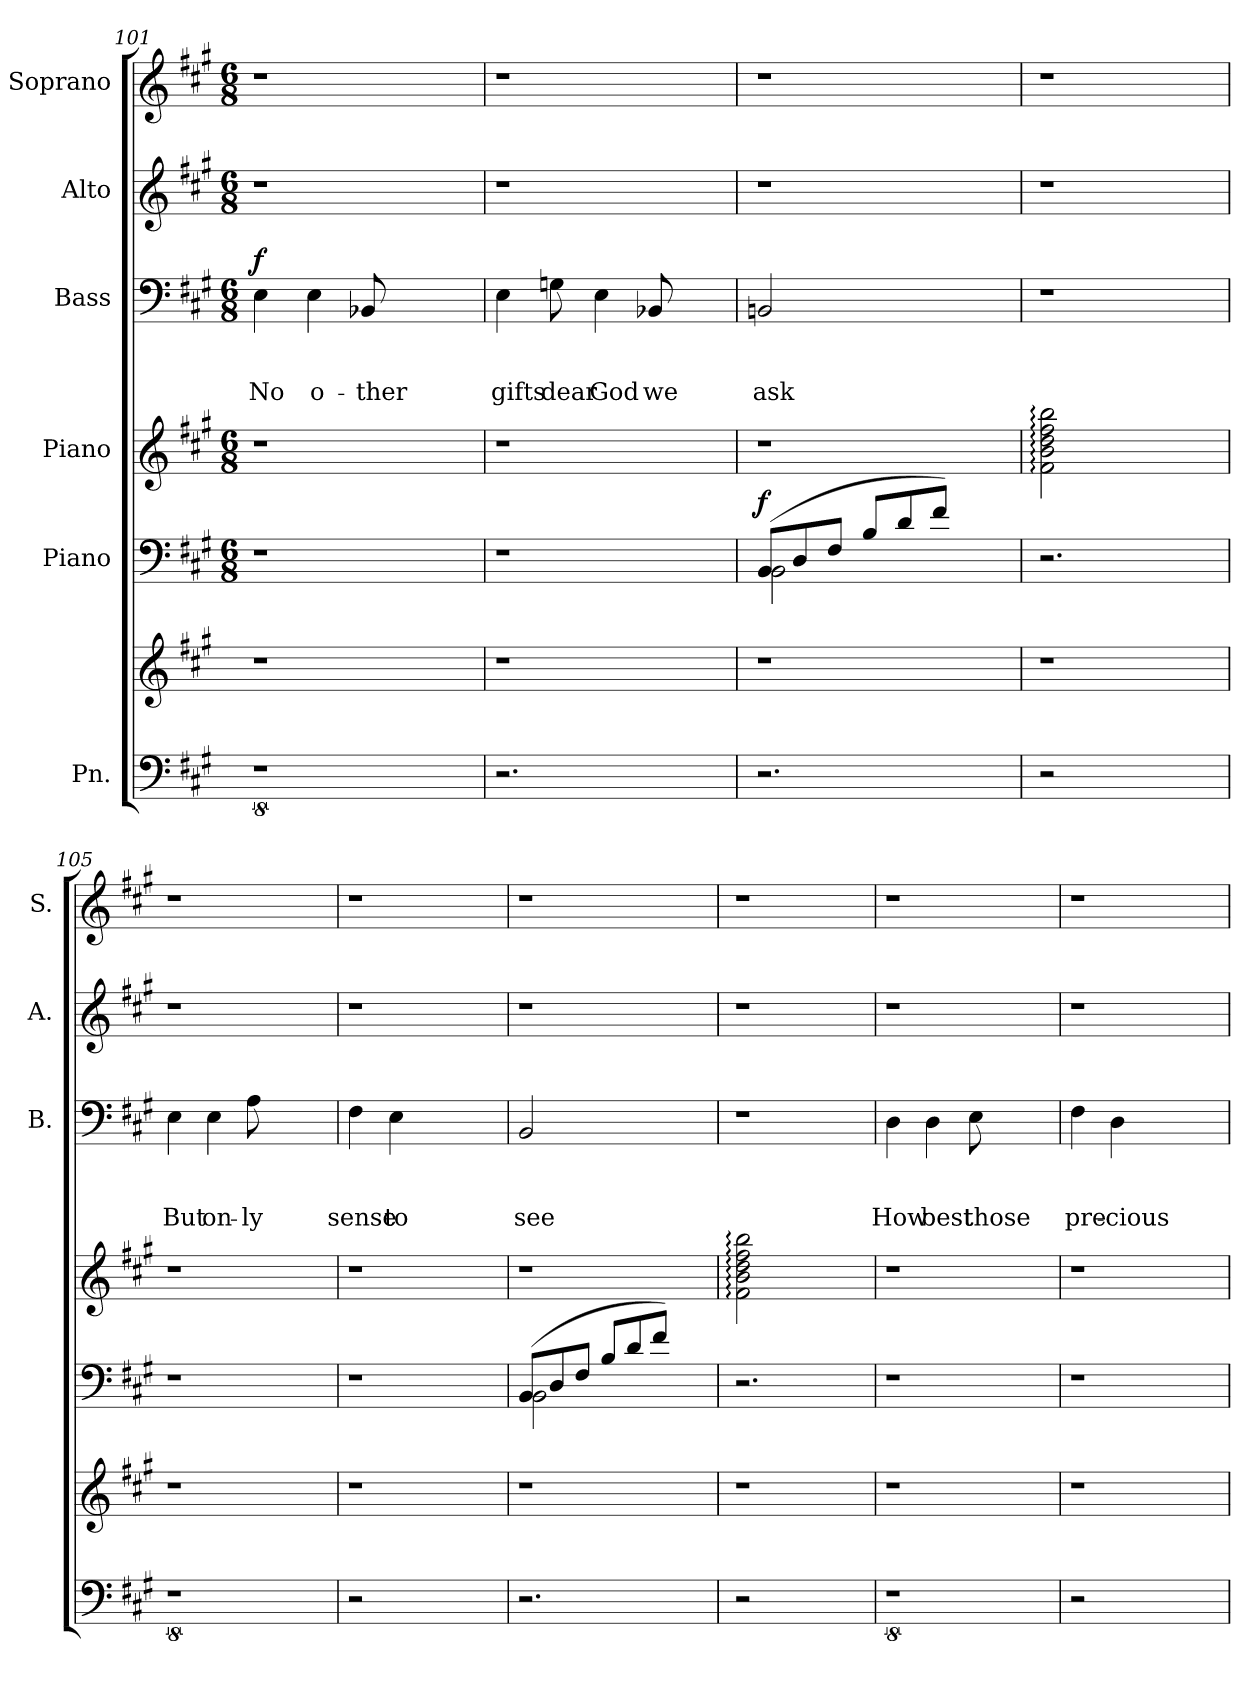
**kern	**kern	**kern	**dynam	**kern	**kern	**text	**text	**text	**dynam	**kern	**kern
*part6	*part6	*part5	*part5	*part4	*part3	*part3	*part3	*part3	*part3	*part2	*part1
*staff7	*staff6	*staff5	*staff5	*staff4	*staff3	*staff3	*staff3	*staff3	*staff3	*staff2	*staff1
*I"Pn.	*	*I"Piano	*	*I"Piano	*I"Bass	*	*	*	*	*I"Alto	*I"Soprano
*	*	*	*	*	*I'B.	*	*	*	*	*I'A.	*I'S.
*clefF4	*clefG2	*clefF4	*	*clefG2	*clefF4	*	*	*	*	*clefG2	*clefG2
*k[f#c#g#]	*k[f#c#g#]	*k[f#c#g#]	*	*k[f#c#g#]	*k[f#c#g#]	*	*	*	*	*k[f#c#g#]	*k[f#c#g#]
*A:	*A:	*A:	*	*A:	*A:	*	*	*	*	*A:	*A:
*	*	*M6/8	*	*M6/8	*M6/8	*	*	*	*	*M6/8	*M6/8
=101	=101	=101	=101	=101	=101	=101	=101	=101	=101	=101	=101
!	!	!LO:N:vis=1	!	!LO:N:vis=1	!	!	!	!LO:LY:b	!LO:DY:a	!LO:N:vis=1	!LO:N:vis=1
8%5r	1r	2.r	.	2.r	4E\	.	.	No	f	2.r	2.r
!	!	!	!	!	!	!	!	!LO:LY:b:rj	!	!	!
.	.	.	.	.	4E\	.	.	o-	.	.	.
!	!	!	!	!	!	!	!	!LO:LY:b	!	!	!
.	.	.	.	.	8BB-X/	.	.	-ther	.	.	.
4.ryy	.	.	.	.	4.ryy	.	.	.	.	.	.
.	.	4ryy	.	4ryy	.	.	.	.	.	4ryy	4ryy
=102	=102	=102	=102	=102	=102	=102	=102	=102	=102	=102	=102
!	!	!LO:N:vis=1	!	!LO:N:vis=1	!	!	!	!LO:LY:b	!	!LO:N:vis=1	!LO:N:vis=1
2.r	1r	2.r	.	2.r	4E\	.	.	gifts	.	2.r	2.r
!	!	!	!	!	!	!	!	!LO:LY:b	!	!	!
.	.	.	.	.	8Gn\	.	.	dear	.	.	.
!	!	!	!	!	!	!	!	!LO:LY:b	!	!	!
.	.	.	.	.	4E\	.	.	God	.	.	.
!	!	!	!	!	!	!	!	!LO:LY:b	!	!	!
.	.	.	.	.	8BB-X/	.	.	we	.	.	.
4ryy	.	4ryy	.	4ryy	4ryy	.	.	.	.	4ryy	4ryy
=103	=103	=103	=103	=103	=103	=103	=103	=103	=103	=103	=103
*	*	*^	*	*	*	*	*	*	*	*	*
!	!	!	!	!LO:DY:a	!LO:N:vis=1	!	!	!	!LO:LY:b	!	!LO:N:vis=1	!LO:N:vis=1
2.r	1r	(>8BB/L	2BB\	f	2.r	2BBn/	.	.	ask	.	2.r	2.r
.	.	8D/	.	.	.	.	.	.	.	.	.	.
.	.	8F#/J	.	.	.	.	.	.	.	.	.	.
.	.	8B/L	.	.	.	.	.	.	.	.	.	.
.	.	8d/	4ryy	.	.	2ryy	.	.	.	.	.	.
.	.	8f#/J)	.	.	.	.	.	.	.	.	.	.
4ryy	.	4ryy	4ryy	.	4ryy	.	.	.	.	.	4ryy	4ryy
=104	=104	=104	=104	=104	=104	=104	=104	=104	=104	=104	=104	=104
!	!	!LO:N:vis=1	!	!	!	!LO:N:vis=1	!	!	!	!	!LO:N:vis=1	!LO:N:vis=1
*	*	*v	*v	*	*	*	*	*	*	*	*	*
2r	1r	2.r	.	2f#\: 2b\: 2dd\: 2ff#\: 2bb\:	2.r	.	.	.	.	2.r	2.r
2ryy	.	.	.	2ryy	.	.	.	.	.	.	.
.	.	4ryy	.	.	4ryy	.	.	.	.	4ryy	4ryy
=105	=105	=105	=105	=105	=105	=105	=105	=105	=105	=105	=105
!	!	!LO:N:vis=1	!	!LO:N:vis=1	!	!	!	!LO:LY:b	!	!LO:N:vis=1	!LO:N:vis=1
8%5r	1r	2.r	.	2.r	4E\	.	.	But	.	2.r	2.r
!	!	!	!	!	!	!	!	!LO:LY:b	!	!	!
.	.	.	.	.	4E\	.	.	on-	.	.	.
!	!	!	!	!	!	!	!	!LO:LY:b	!	!	!
.	.	.	.	.	8A\	.	.	-ly	.	.	.
4.ryy	.	.	.	.	4.ryy	.	.	.	.	.	.
.	.	4ryy	.	4ryy	.	.	.	.	.	4ryy	4ryy
!!LO:PB:g=z
=106	=106	=106	=106	=106	=106	=106	=106	=106	=106	=106	=106
!	!	!LO:N:vis=1	!	!LO:N:vis=1	!	!	!	!LO:LY:b	!	!LO:N:vis=1	!LO:N:vis=1
2r	1r	2.r	.	2.r	4F#\	.	.	sense	.	2.r	2.r
!	!	!	!	!	!	!	!	!LO:LY:b	!	!	!
.	.	.	.	.	4E\	.	.	to	.	.	.
2ryy	.	.	.	.	2ryy	.	.	.	.	.	.
.	.	4ryy	.	4ryy	.	.	.	.	.	4ryy	4ryy
=107	=107	=107	=107	=107	=107	=107	=107	=107	=107	=107	=107
*	*	*^	*	*	*	*	*	*	*	*	*
!	!	!	!	!	!LO:N:vis=1	!	!	!	!LO:LY:b	!	!LO:N:vis=1	!LO:N:vis=1
2.r	1r	(>8BB/L	2BB\	.	2.r	2BB/	.	.	see	.	2.r	2.r
.	.	8D/	.	.	.	.	.	.	.	.	.	.
.	.	8F#/J	.	.	.	.	.	.	.	.	.	.
.	.	8B/L	.	.	.	.	.	.	.	.	.	.
.	.	8d/	4ryy	.	.	2ryy	.	.	.	.	.	.
.	.	8f#/J)	.	.	.	.	.	.	.	.	.	.
4ryy	.	4ryy	4ryy	.	4ryy	.	.	.	.	.	4ryy	4ryy
=108	=108	=108	=108	=108	=108	=108	=108	=108	=108	=108	=108	=108
!	!	!LO:N:vis=1	!	!	!	!LO:N:vis=1	!	!	!	!	!LO:N:vis=1	!LO:N:vis=1
*	*	*v	*v	*	*	*	*	*	*	*	*	*
2r	1r	2.r	.	2f#\: 2b\: 2dd\: 2ff#\: 2bb\:	2.r	.	.	.	.	2.r	2.r
2ryy	.	.	.	2ryy	.	.	.	.	.	.	.
.	.	4ryy	.	.	4ryy	.	.	.	.	4ryy	4ryy
=109	=109	=109	=109	=109	=109	=109	=109	=109	=109	=109	=109
!	!	!LO:N:vis=1	!	!LO:N:vis=1	!	!	!	!LO:LY:b	!	!LO:N:vis=1	!LO:N:vis=1
8%5r	1r	2.r	.	2.r	4D\	.	.	How	.	2.r	2.r
!	!	!	!	!	!	!	!	!LO:LY:b	!	!	!
.	.	.	.	.	4D\	.	.	best	.	.	.
!	!	!	!	!	!	!	!	!LO:LY:b	!	!	!
.	.	.	.	.	8E\	.	.	those	.	.	.
4.ryy	.	.	.	.	4.ryy	.	.	.	.	.	.
.	.	4ryy	.	4ryy	.	.	.	.	.	4ryy	4ryy
=110	=110	=110	=110	=110	=110	=110	=110	=110	=110	=110	=110
!	!	!LO:N:vis=1	!	!LO:N:vis=1	!	!	!	!LO:LY:b	!	!LO:N:vis=1	!LO:N:vis=1
2r	1r	2.r	.	2.r	4F#\	.	.	pre-	.	2.r	2.r
!	!	!	!	!	!	!	!	!LO:LY:b	!	!	!
.	.	.	.	.	4D\	.	.	-cious	.	.	.
2ryy	.	.	.	.	2ryy	.	.	.	.	.	.
.	.	4ryy	.	4ryy	.	.	.	.	.	4ryy	4ryy
=	=	=	=	=	=	=	=	=	=	=	=
*-	*-	*-	*-	*-	*-	*-	*-	*-	*-	*-	*-
